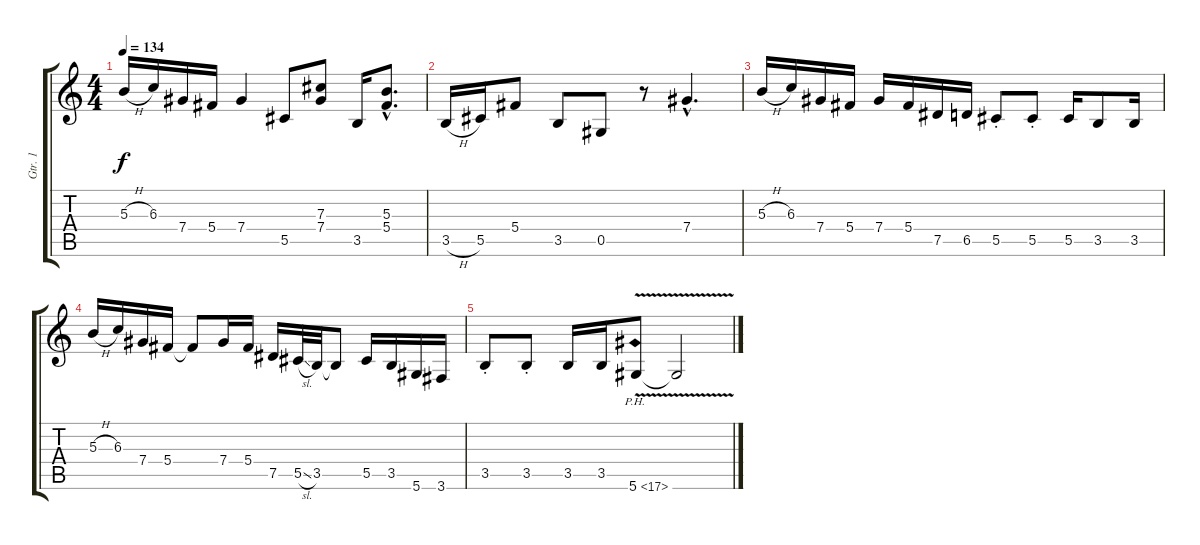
\track ("Gtr. 1" "Gtr. 1") {instrument distortionguitar}
\staff {score tabs}
\tuning (Eb4 Bb3 Gb3 Db3 Ab2 Eb2) {hide}
\ts (4 4)
\tempo 134
\clef g2
\ks c
5.3{h}.16{dy f} 6.3.16 7.4.16 5.4.16 7.4.4 5.5.8 (7.3 7.4).8 3.5.16 (5.3{hac} 5.4{hac}).8{d} |
3.5{h}.16 5.5.16 5.4.8 3.5.8 0.5.8 r.8 7.4{hac}.4{d} |
5.3{h}.16 6.3.16 7.4.16 5.4.16 7.4.16 5.4.16 7.5.16 6.5.16 5.5{st}.8 5.5{st}.8 5.5.16 3.5.8 3.5.16 |
5.3{h}.16 6.3.16 7.4.16 5.4.16 5.4{t}.8 7.4.16 5.4.16 7.5.16 5.5{sl}.32 3.5.32 3.5{t}.8 5.5.16 3.5.16 5.6.16 3.6.16 |
3.5{st}.8 3.5{st}.8 3.5.16 3.5.16 5.6{ph 12 v}.8 5.6{t}.2
